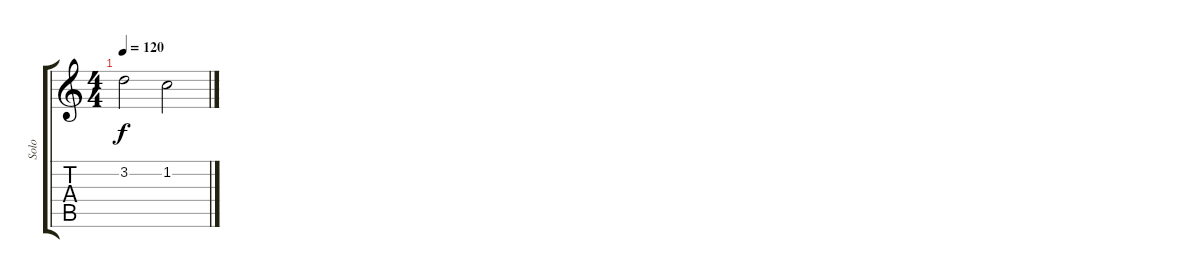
\track ("Solo" "Solo") {instrument overdrivenguitar}
\staff {score tabs}
\tuning (E4 B3 G3 D3 A2 E2) {hide}
\ts (4 4)
\tempo 120
\clef g2
\ks c
3.2.2{dy f volume 0} 1.2.2
